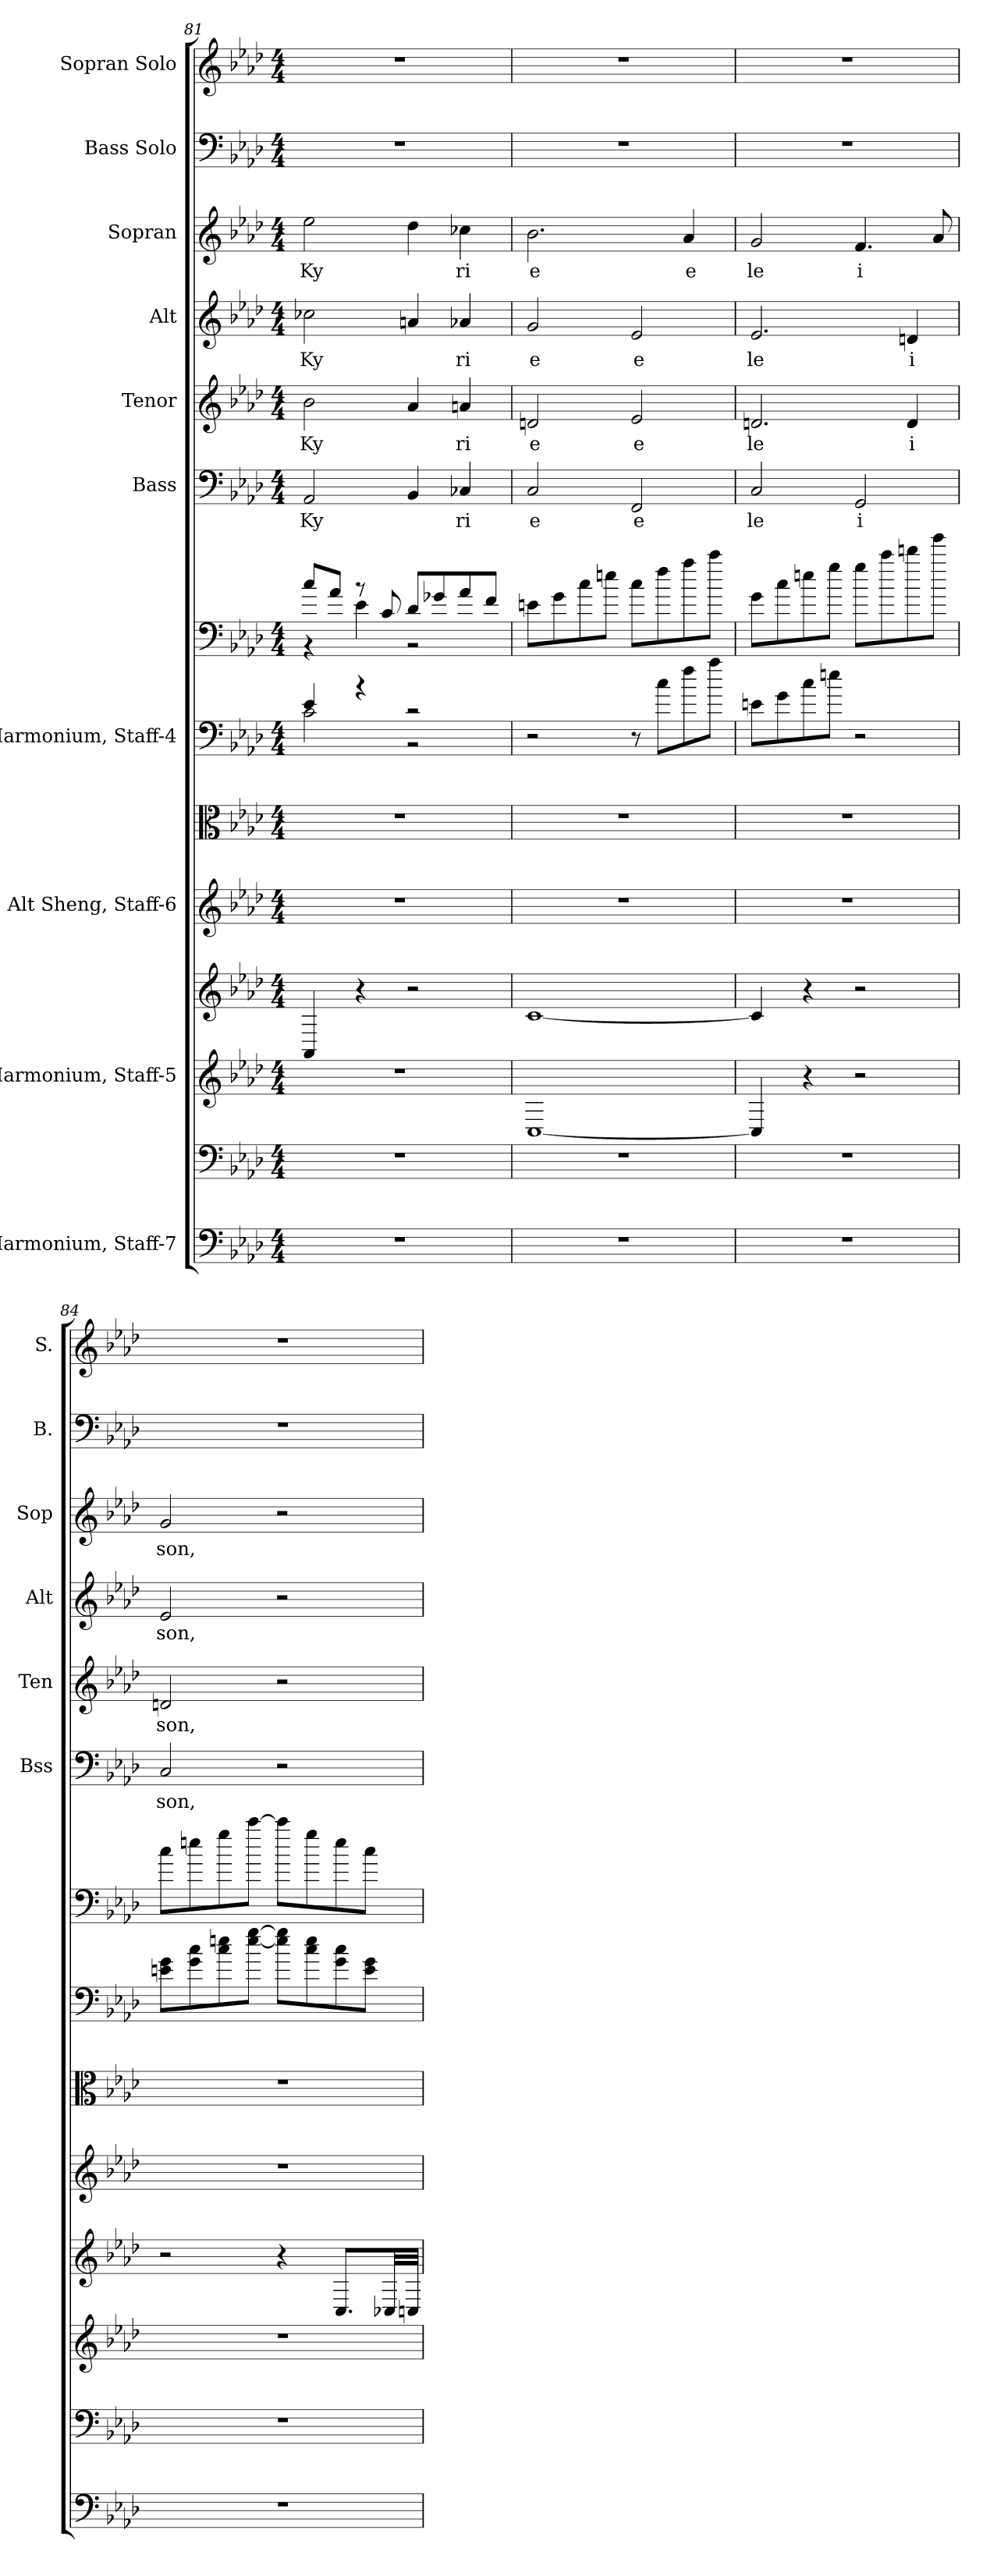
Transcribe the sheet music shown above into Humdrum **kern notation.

**kern	**kern	**kern	**kern	**kern	**kern	**kern	**kern	**kern	**text	**kern	**text	**kern	**text	**kern	**text	**kern	**kern
*part10	*part10	*part9	*part9	*part8	*part8	*part7	*part7	*part6	*part6	*part5	*part5	*part4	*part4	*part3	*part3	*part2	*part1
*staff14	*staff13	*staff12	*staff11	*staff10	*staff9	*staff8	*staff7	*staff6	*staff6	*staff5	*staff5	*staff4	*staff4	*staff3	*staff3	*staff2	*staff1
*I"Harmonium, Staff-7	*	*I"Harmonium, Staff-5	*	*I"Alt Sheng, Staff-6	*	*I"Harmonium, Staff-4	*	*I"Bass	*	*I"Tenor	*	*I"Alt	*	*I"Sopran	*	*I"Bass Solo	*I"Sopran Solo
*	*	*	*	*	*	*	*	*I'Bss	*	*I'Ten	*	*I'Alt	*	*I'Sop	*	*I'B.	*I'S.
*clefF4	*clefF4	*clefG2	*clefG2	*clefG2	*clefC3	*clefF4	*clefF4	*clefF4	*	*clefG2	*	*clefG2	*	*clefG2	*	*clefF4	*clefG2
*	*	*	*	*	*	*	*	*	*	*ITrd4c7	*	*ITrd2c3	*	*ITrd2c3	*	*	*
*k[b-e-a-d-]	*k[b-e-a-d-]	*k[b-e-a-d-]	*k[b-e-a-d-]	*k[b-e-a-d-]	*k[b-e-a-d-]	*k[b-e-a-d-]	*k[b-e-a-d-]	*k[b-e-a-d-]	*	*k[b-e-a-d-g-]	*	*k[b-]	*	*k[b-]	*	*k[b-e-a-d-]	*k[b-e-a-d-]
*M4/4	*M4/4	*M4/4	*M4/4	*M4/4	*M4/4	*M4/4	*M4/4	*M4/4	*	*M4/4	*	*M4/4	*	*M4/4	*	*M4/4	*M4/4
=81	=81	=81	=81	=81	=81	=81	=81	=81	=81	=81	=81	=81	=81	=81	=81	=81	=81
*	*	*	*	*	*	*^	*^	*	*	*	*	*	*	*	*	*	*
1r	1r	1r	4AA-/	1r	1r	4e-/	2c\	8cc/L	4r	2AA-/	Ky	2e-\	Ky	2a-X\	Ky	2cc\	Ky	1r	1r
.	.	.	.	.	.	.	.	8a-/J	.	.	.	.	.	.	.	.	.	.	.
.	.	.	4r	.	.	4r	.	8r	4e-\	.	.	.	.	.	.	.	.	.	.
.	.	.	.	.	.	.	.	8c/	.	.	.	.	.	.	.	.	.	.	.
.	.	.	2r	.	.	2r	2r	8d-/L	2r	4BB-/	.	4d-/	.	4f#X/	.	4b-\	.	.	.
.	.	.	.	.	.	.	.	8g-X/	.	.	.	.	.	.	.	.	.	.	.
.	.	.	.	.	.	.	.	8a-/	.	4C-X/	ri	4dn/	ri	4fn/	ri	4a-X\	ri	.	.
.	.	.	.	.	.	.	.	8f/J	.	.	.	.	.	.	.	.	.	.	.
*	*	*	*	*	*	*v	*v	*	*	*	*	*	*	*	*	*	*	*	*
*	*	*	*	*	*	*	*v	*v	*	*	*	*	*	*	*	*	*	*
=82	=82	=82	=82	=82	=82	=82	=82	=82	=82	=82	=82	=82	=82	=82	=82	=82	=82
1r	1r	[1C	[1c	1r	1r	2r	8en\L	2C/	e	2Gn/	e	2e/	e	2.g\	e	1r	1r
.	.	.	.	.	.	.	8g\	.	.	.	.	.	.	.	.	.	.
.	.	.	.	.	.	.	8cc\	.	.	.	.	.	.	.	.	.	.
.	.	.	.	.	.	.	8een\J	.	.	.	.	.	.	.	.	.	.
.	.	.	.	.	.	8r	8cc\L	2FF/	e	2A-/	e	2c/	e	.	.	.	.
.	.	.	.	.	.	8cc\L	8ff\	.	.	.	.	.	.	.	.	.	.
.	.	.	.	.	.	8ff\	8aa-\	.	.	.	.	.	.	4f/	e	.	.
.	.	.	.	.	.	8aa-\J	8ccc\J	.	.	.	.	.	.	.	.	.	.
!!LO:PB:g=z
=83	=83	=83	=83	=83	=83	=83	=83	=83	=83	=83	=83	=83	=83	=83	=83	=83	=83
1r	1r	4C/]	4c/]	1r	1r	8en\L	8g\L	2C/	le	2.Gn/	le	2.c/	le	2e/	le	1r	1r
.	.	.	.	.	.	8g\	8cc\	.	.	.	.	.	.	.	.	.	.
.	.	4r	4r	.	.	8cc\	8een\	.	.	.	.	.	.	.	.	.	.
.	.	.	.	.	.	8een\J	8gg\J	.	.	.	.	.	.	.	.	.	.
.	.	2r	2r	.	.	2r	8gg\L	2GG/	i	.	.	.	.	4.d/	i	.	.
.	.	.	.	.	.	.	8ccc\	.	.	.	.	.	.	.	.	.	.
.	.	.	.	.	.	.	8dddn\	.	.	4G/	i	4Bn/	i	.	.	.	.
.	.	.	.	.	.	.	8ggg\J	.	.	.	.	.	.	8f/	.	.	.
=84	=84	=84	=84	=84	=84	=84	=84	=84	=84	=84	=84	=84	=84	=84	=84	=84	=84
1r	1r	1r	2r	1r	1r	8en\ 8g\L	8cc\L	2C/	son,	2Gn/	son,	2c/	son,	2e/	son,	1r	1r
.	.	.	.	.	.	8g\ 8cc\	8een\	.	.	.	.	.	.	.	.	.	.
.	.	.	.	.	.	8cc\ 8een\	8gg\	.	.	.	.	.	.	.	.	.	.
.	.	.	.	.	.	[8ee\ [8gg\J	[8ccc\J	.	.	.	.	.	.	.	.	.	.
.	.	.	4r	.	.	8ee\] 8gg\]L	8ccc\L]	2r	.	2r	.	2r	.	2r	.	.	.
.	.	.	.	.	.	8cc\ 8ee\	8gg\	.	.	.	.	.	.	.	.	.	.
.	.	.	8.C/L	.	.	8g\ 8cc\	8ee\	.	.	.	.	.	.	.	.	.	.
.	.	.	.	.	.	8e\ 8g\J	8cc\J	.	.	.	.	.	.	.	.	.	.
.	.	.	32C-X/LL	.	.	.	.	.	.	.	.	.	.	.	.	.	.
.	.	.	32Cn/JJJ	.	.	.	.	.	.	.	.	.	.	.	.	.	.
=	=	=	=	=	=	=	=	=	=	=	=	=	=	=	=	=	=
*-	*-	*-	*-	*-	*-	*-	*-	*-	*-	*-	*-	*-	*-	*-	*-	*-	*-
